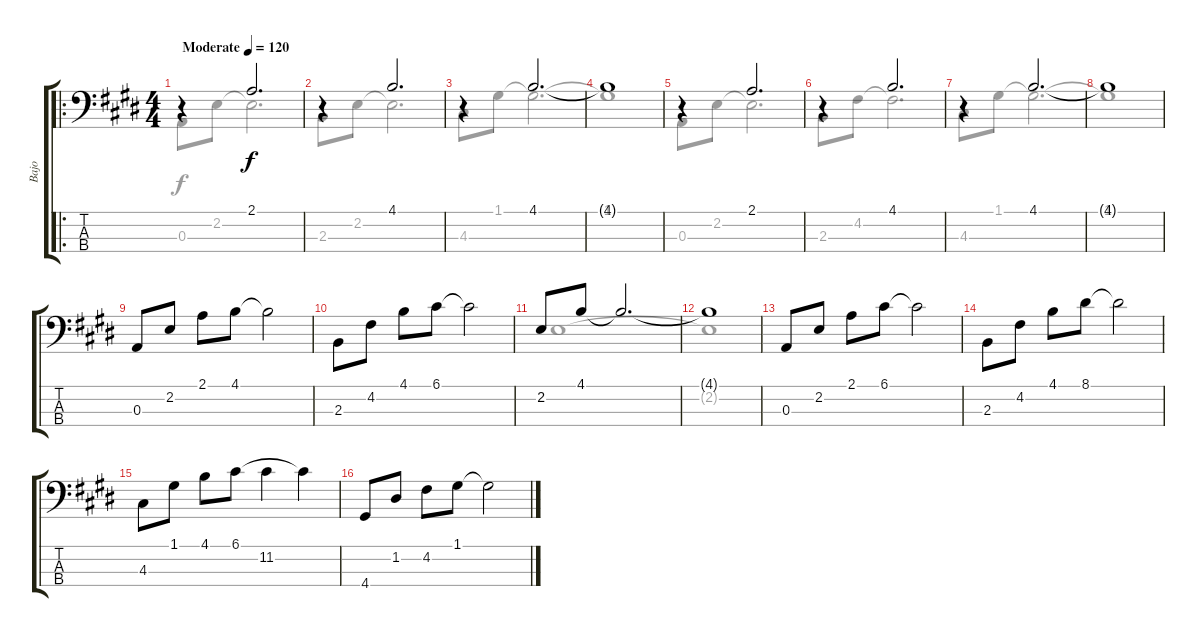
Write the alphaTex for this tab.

\track ("Bajo" "Bajo") {instrument acousticbass}
\staff {score tabs}
\tuning (G2 D2 A1 E1) {hide}
\voice
\ro
\ts (4 4)
\tempo (120 "Moderate")
\clef f4
\ks e
r.4{dy f instrument acousticbass} 2.1.2{d} |
r.4 4.1.2{d} |
r.4 4.1.2{d} |
4.1{t}.1 |
r.4 2.1.2{d} |
r.4 4.1.2{d} |
r.4 4.1.2{d} |
4.1{t}.1 |
0.3.8 2.2.8 2.1.8 4.1.8 4.1{t}.2 |
2.3.8 4.2.8 4.1.8 6.1.8 6.1{t}.2 |
2.2.8 4.1.8 4.1{t}.2{d} |
4.1{t}.1 |
0.3.8 2.2.8 2.1.8 6.1.8 6.1{t}.2 |
2.3.8 4.2.8 4.1.8 8.1.8 8.1{t}.2 |
4.3.8 1.1.8 4.1.8 6.1.8 11.2.4 6.1{t}.4 |
4.4.8 1.2.8 4.2.8 1.1.8 1.1{t}.2
\voice
\clef f4
\ottava regular
\simile none
\ks e
0.3.8{dy f} 2.2.8 2.2{t}.2{d} |
2.3.8 2.2.8 2.2{t}.2{d} |
4.3.8 1.1.8 1.1{t}.2{d} |
1.1{t}.1 |
0.3.8 2.2.8 2.2{t}.2{d} |
2.3.8 4.2.8 4.2{t}.2{d} |
4.3.8 1.1.8 1.1{t}.2{d} |
1.1{t}.1 |
|
|
2.2.1 |
2.2{t}.1 |
|
|
|
